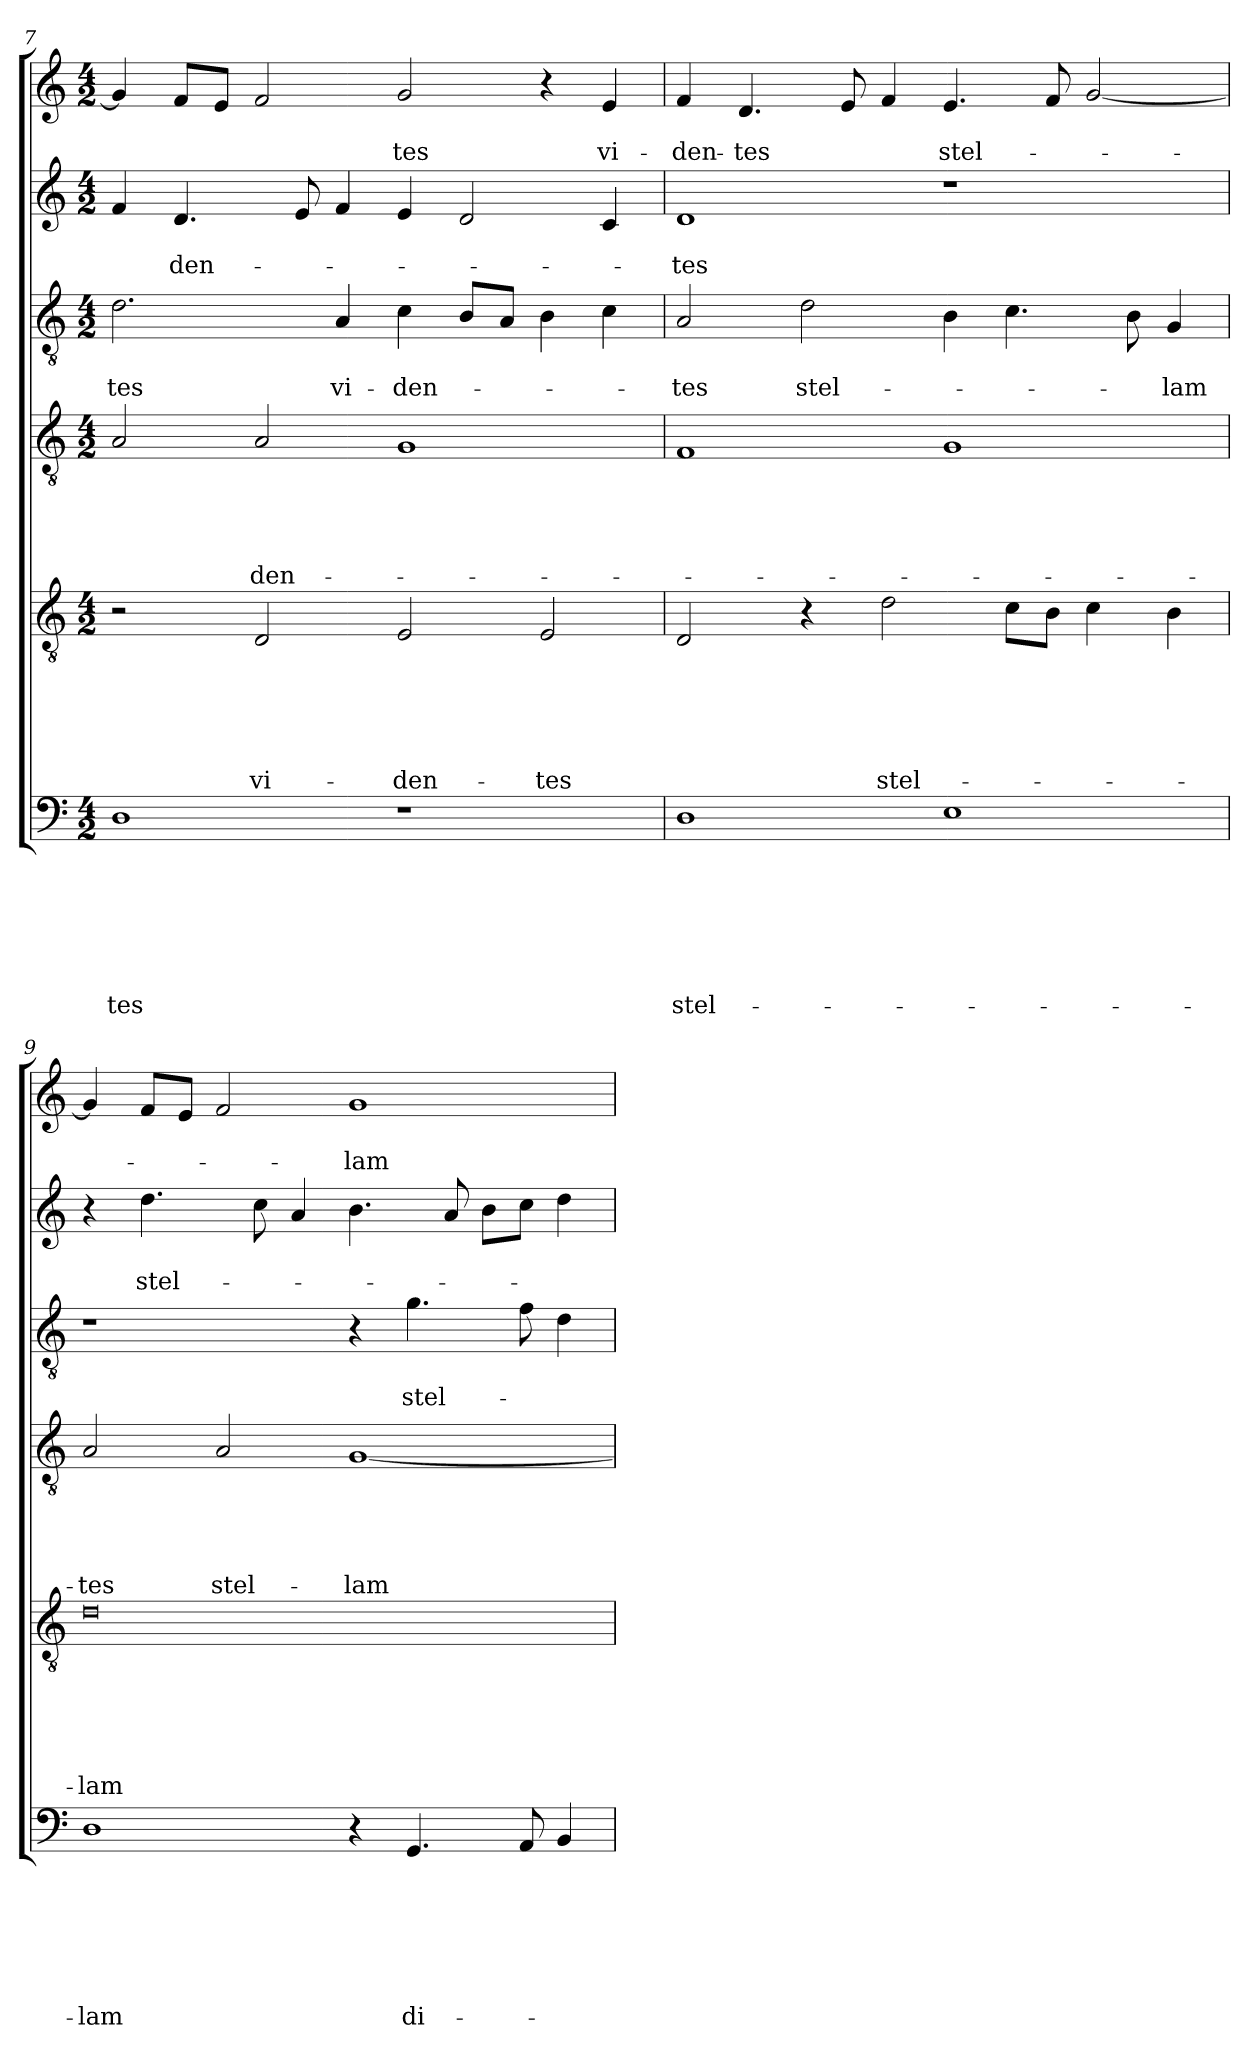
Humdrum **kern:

**kern	**text	**text	**text	**text	**text	**text	**text	**kern	**text	**text	**text	**text	**text	**text	**kern	**text	**text	**text	**text	**text	**kern	**text	**text	**kern	**text	**text	**kern	**text	**text
*part6	*part6	*part6	*part6	*part6	*part6	*part6	*part6	*part5	*part5	*part5	*part5	*part5	*part5	*part5	*part4	*part4	*part4	*part4	*part4	*part4	*part3	*part3	*part3	*part2	*part2	*part2	*part1	*part1	*part1
*staff6	*staff6	*staff6	*staff6	*staff6	*staff6	*staff6	*staff6	*staff5	*staff5	*staff5	*staff5	*staff5	*staff5	*staff5	*staff4	*staff4	*staff4	*staff4	*staff4	*staff4	*staff3	*staff3	*staff3	*staff2	*staff2	*staff2	*staff1	*staff1	*staff1
*clefF4	*	*	*	*	*	*	*	*clefGv2	*	*	*	*	*	*	*clefGv2	*	*	*	*	*	*clefGv2	*	*	*clefG2	*	*	*clefG2	*	*
*k[]	*	*	*	*	*	*	*	*k[]	*	*	*	*	*	*	*k[]	*	*	*	*	*	*k[]	*	*	*k[]	*	*	*k[]	*	*
*C:	*	*	*	*	*	*	*	*C:	*	*	*	*	*	*	*C:	*	*	*	*	*	*C:	*	*	*C:	*	*	*C:	*	*
*M4/2	*	*	*	*	*	*	*	*M4/2	*	*	*	*	*	*	*M4/2	*	*	*	*	*	*M4/2	*	*	*M4/2	*	*	*M4/2	*	*
=7	=7	=7	=7	=7	=7	=7	=7	=7	=7	=7	=7	=7	=7	=7	=7	=7	=7	=7	=7	=7	=7	=7	=7	=7	=7	=7	=7	=7	=7
!	!	!	!	!	!	!	!LO:LY:b	!	!	!	!	!	!	!	!	!	!	!	!	!	!	!	!LO:LY:b	!	!	!	!	!	!
1D	.	.	.	.	.	.	-tes	2r	.	.	.	.	.	.	2A/	.	.	.	.	.	2.d\	.	-tes	4f/	.	.	4g/]	.	.
!	!	!	!	!	!	!	!	!	!	!	!	!	!	!	!	!	!	!	!	!	!	!	!	!	!	!LO:LY:b	!	!	!
.	.	.	.	.	.	.	.	.	.	.	.	.	.	.	.	.	.	.	.	.	.	.	.	4.d/	.	-den-	8f/L	.	.
.	.	.	.	.	.	.	.	.	.	.	.	.	.	.	.	.	.	.	.	.	.	.	.	.	.	.	8e/J	.	.
!	!	!	!	!	!	!	!	!	!	!	!	!	!	!LO:LY:b	!	!	!	!	!	!LO:LY:b	!	!	!	!	!	!	!	!	!
.	.	.	.	.	.	.	.	2D/	.	.	.	.	.	vi-	2A/	.	.	.	.	-den-	.	.	.	.	.	.	2f/	.	.
.	.	.	.	.	.	.	.	.	.	.	.	.	.	.	.	.	.	.	.	.	.	.	.	8e/	.	.	.	.	.
!	!	!	!	!	!	!	!	!	!	!	!	!	!	!	!	!	!	!	!	!	!	!	!LO:LY:b	!	!	!	!	!	!
.	.	.	.	.	.	.	.	.	.	.	.	.	.	.	.	.	.	.	.	.	4A/	.	vi-	4f/	.	.	.	.	.
!	!	!	!	!	!	!	!	!	!	!	!	!	!	!LO:LY:b	!	!	!	!	!	!	!	!	!LO:LY:b	!	!	!	!	!	!LO:LY:b
1r	.	.	.	.	.	.	.	2E/	.	.	.	.	.	-den-	1G	.	.	.	.	.	4c\	.	-den-	4e/	.	.	2g/	.	-tes
.	.	.	.	.	.	.	.	.	.	.	.	.	.	.	.	.	.	.	.	.	8B/L	.	.	2d/	.	.	.	.	.
.	.	.	.	.	.	.	.	.	.	.	.	.	.	.	.	.	.	.	.	.	8A/J	.	.	.	.	.	.	.	.
!	!	!	!	!	!	!	!	!	!	!	!	!	!	!LO:LY:b	!	!	!	!	!	!	!	!	!	!	!	!	!	!	!
.	.	.	.	.	.	.	.	2E/	.	.	.	.	.	-tes	.	.	.	.	.	.	4B\	.	.	.	.	.	4r	.	.
!	!	!	!	!	!	!	!	!	!	!	!	!	!	!	!	!	!	!	!	!	!	!	!	!	!	!	!	!	!LO:LY:b
.	.	.	.	.	.	.	.	.	.	.	.	.	.	.	.	.	.	.	.	.	4c\	.	.	4c/	.	.	4e/	.	vi-
=8	=8	=8	=8	=8	=8	=8	=8	=8	=8	=8	=8	=8	=8	=8	=8	=8	=8	=8	=8	=8	=8	=8	=8	=8	=8	=8	=8	=8	=8
!	!	!	!	!	!	!	!LO:LY:b	!	!	!	!	!	!	!	!	!	!	!	!	!	!	!	!LO:LY:b	!	!	!LO:LY:b	!	!	!LO:LY:b
1D	.	.	.	.	.	.	stel-	2D/	.	.	.	.	.	.	1F	.	.	.	.	.	2A/	.	-tes	1d	.	-tes	4f/	.	-den-
!	!	!	!	!	!	!	!	!	!	!	!	!	!	!	!	!	!	!	!	!	!	!	!	!	!	!	!	!	!LO:LY:b
.	.	.	.	.	.	.	.	.	.	.	.	.	.	.	.	.	.	.	.	.	.	.	.	.	.	.	4.d/	.	-tes
!	!	!	!	!	!	!	!	!	!	!	!	!	!	!	!	!	!	!	!	!	!	!	!LO:LY:b	!	!	!	!	!	!
.	.	.	.	.	.	.	.	4r	.	.	.	.	.	.	.	.	.	.	.	.	2d\	.	stel-	.	.	.	.	.	.
.	.	.	.	.	.	.	.	.	.	.	.	.	.	.	.	.	.	.	.	.	.	.	.	.	.	.	8e/	.	.
!	!	!	!	!	!	!	!	!	!	!	!	!	!	!LO:LY:b	!	!	!	!	!	!	!	!	!	!	!	!	!	!	!
.	.	.	.	.	.	.	.	2d\	.	.	.	.	.	stel-	.	.	.	.	.	.	.	.	.	.	.	.	4f/	.	.
!	!	!	!	!	!	!	!	!	!	!	!	!	!	!	!	!	!	!	!	!	!	!	!	!	!	!	!	!	!LO:LY:b
1E	.	.	.	.	.	.	.	.	.	.	.	.	.	.	1G	.	.	.	.	.	4B\	.	.	1r	.	.	4.e/	.	stel-
.	.	.	.	.	.	.	.	8c\L	.	.	.	.	.	.	.	.	.	.	.	.	4.c\	.	.	.	.	.	.	.	.
.	.	.	.	.	.	.	.	8B\J	.	.	.	.	.	.	.	.	.	.	.	.	.	.	.	.	.	.	8f/	.	.
.	.	.	.	.	.	.	.	4c\	.	.	.	.	.	.	.	.	.	.	.	.	.	.	.	.	.	.	[2g/	.	.
.	.	.	.	.	.	.	.	.	.	.	.	.	.	.	.	.	.	.	.	.	8B\	.	.	.	.	.	.	.	.
!	!	!	!	!	!	!	!	!	!	!	!	!	!	!	!	!	!	!	!	!	!	!	!LO:LY:b	!	!	!	!	!	!
.	.	.	.	.	.	.	.	4B\	.	.	.	.	.	.	.	.	.	.	.	.	4G/	.	-lam	.	.	.	.	.	.
=9	=9	=9	=9	=9	=9	=9	=9	=9	=9	=9	=9	=9	=9	=9	=9	=9	=9	=9	=9	=9	=9	=9	=9	=9	=9	=9	=9	=9	=9
!	!	!	!	!	!	!	!LO:LY:b	!	!	!	!	!	!	!LO:LY:b	!	!	!	!	!	!LO:LY:b	!	!	!	!	!	!	!	!	!
1D	.	.	.	.	.	.	-lam	0d	.	.	.	.	.	-lam	2A/	.	.	.	.	-tes	1r	.	.	4r	.	.	4g/]	.	.
!	!	!	!	!	!	!	!	!	!	!	!	!	!	!	!	!	!	!	!	!	!	!	!	!	!	!LO:LY:b	!	!	!
.	.	.	.	.	.	.	.	.	.	.	.	.	.	.	.	.	.	.	.	.	.	.	.	4.dd\	.	stel-	8f/L	.	.
.	.	.	.	.	.	.	.	.	.	.	.	.	.	.	.	.	.	.	.	.	.	.	.	.	.	.	8e/J	.	.
!	!	!	!	!	!	!	!	!	!	!	!	!	!	!	!	!	!	!	!	!LO:LY:b	!	!	!	!	!	!	!	!	!
.	.	.	.	.	.	.	.	.	.	.	.	.	.	.	2A/	.	.	.	.	stel-	.	.	.	.	.	.	2f/	.	.
.	.	.	.	.	.	.	.	.	.	.	.	.	.	.	.	.	.	.	.	.	.	.	.	8cc\	.	.	.	.	.
.	.	.	.	.	.	.	.	.	.	.	.	.	.	.	.	.	.	.	.	.	.	.	.	4a/	.	.	.	.	.
!	!	!	!	!	!	!	!	!	!	!	!	!	!	!	!	!	!	!	!	!LO:LY:b	!	!	!	!	!	!	!	!	!LO:LY:b
4r	.	.	.	.	.	.	.	.	.	.	.	.	.	.	[1G	.	.	.	.	-lam	4r	.	.	4.b\	.	.	1g	.	-lam
!	!	!	!	!	!	!	!LO:LY:b	!	!	!	!	!	!	!	!	!	!	!	!	!	!	!	!LO:LY:b	!	!	!	!	!	!
4.GG/	.	.	.	.	.	.	di-	.	.	.	.	.	.	.	.	.	.	.	.	.	4.g\	.	stel-	.	.	.	.	.	.
.	.	.	.	.	.	.	.	.	.	.	.	.	.	.	.	.	.	.	.	.	.	.	.	8a/	.	.	.	.	.
.	.	.	.	.	.	.	.	.	.	.	.	.	.	.	.	.	.	.	.	.	.	.	.	8b\L	.	.	.	.	.
8AA/	.	.	.	.	.	.	.	.	.	.	.	.	.	.	.	.	.	.	.	.	8f\	.	.	8cc\J	.	.	.	.	.
4BB/	.	.	.	.	.	.	.	.	.	.	.	.	.	.	.	.	.	.	.	.	4d\	.	.	4dd\	.	.	.	.	.
=	=	=	=	=	=	=	=	=	=	=	=	=	=	=	=	=	=	=	=	=	=	=	=	=	=	=	=	=	=
*-	*-	*-	*-	*-	*-	*-	*-	*-	*-	*-	*-	*-	*-	*-	*-	*-	*-	*-	*-	*-	*-	*-	*-	*-	*-	*-	*-	*-	*-
